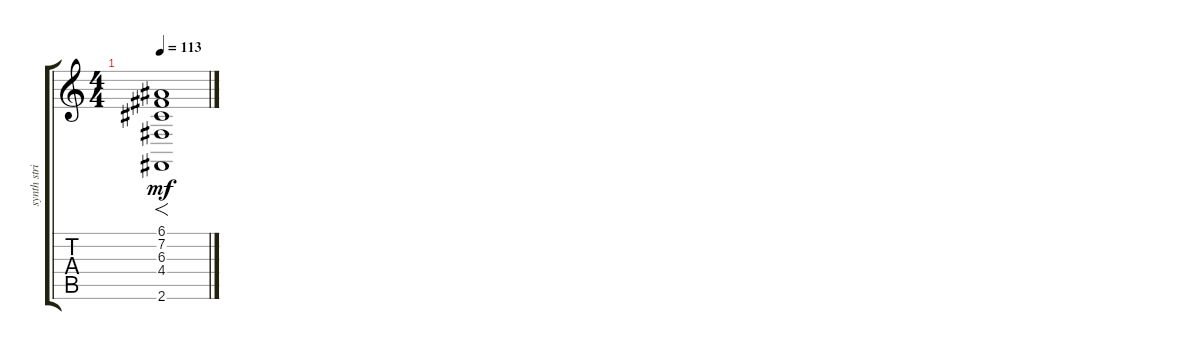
\track ("synth strings" "synth stri") {instrument synthstrings1}
\staff {score tabs}
\tuning (E4 B3 G3 D3 A2 E2) {hide}
\ts (4 4)
\tempo 113
\clef g2
\ks c
(6.1 7.2 6.3 4.4 2.6).1{f dy mf}
